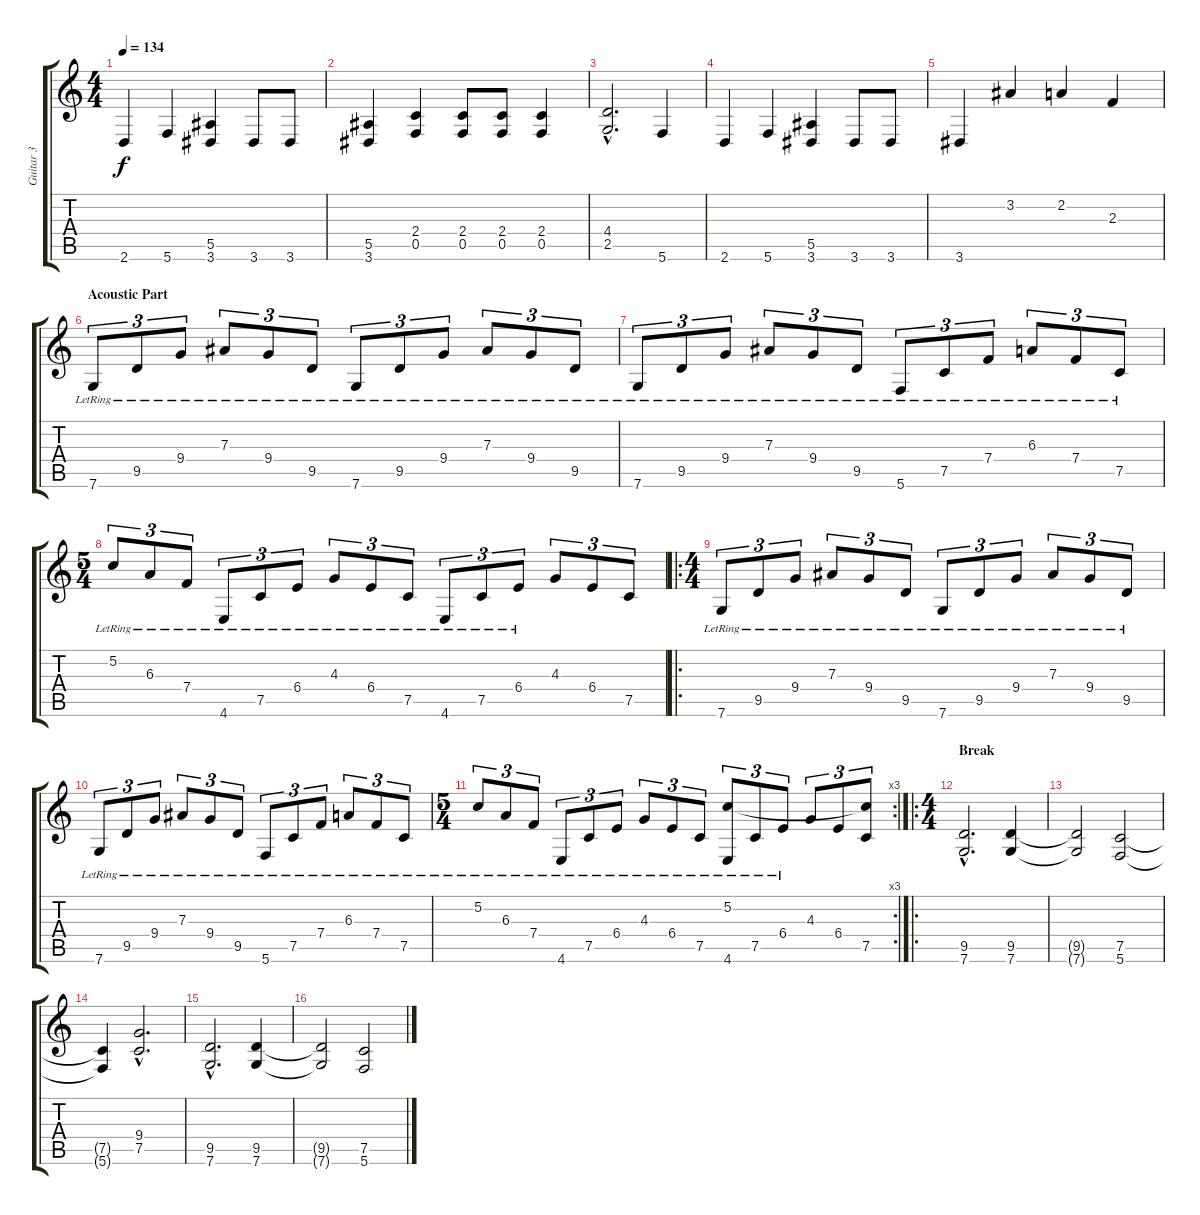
\track ("Guitar 3" "Guitar 3") {instrument overdrivenguitar}
\staff {score tabs}
\tuning (C4 G3 Eb3 Bb2 F2 C2) {hide}
\ts (4 4)
\tempo 134
\clef g2
\ks c
2.6.4{dy f} 5.6.4 (5.5 3.6).4 3.6.8 3.6.8 |
(5.5 3.6).4 (2.4 0.5).4 (2.4 0.5).8 (2.4 0.5).8 (2.4 0.5).4 |
(4.4{hac} 2.5{hac}).2{d} 5.6.4 |
2.6.4 5.6.4 (5.5 3.6).4 3.6.8 3.6.8 |
3.6.4 3.2.4 2.2.4 2.3.4 |
\section ("" "Acoustic Part")
7.6{lr}.8{tu (3 2) instrument acousticguitarsteel} 9.5{lr}.8{tu (3 2)} 9.4{lr}.8{tu (3 2)} 7.3{lr}.8{tu (3 2)} 9.4{lr}.8{tu (3 2)} 9.5{lr}.8{tu (3 2)} 7.6{lr}.8{tu (3 2)} 9.5{lr}.8{tu (3 2)} 9.4{lr}.8{tu (3 2)} 7.3{lr}.8{tu (3 2)} 9.4{lr}.8{tu (3 2)} 9.5{lr}.8{tu (3 2)} |
7.6{lr}.8{tu (3 2) instrument acousticguitarsteel} 9.5{lr}.8{tu (3 2)} 9.4{lr}.8{tu (3 2)} 7.3{lr}.8{tu (3 2)} 9.4{lr}.8{tu (3 2)} 9.5{lr}.8{tu (3 2)} 5.6{lr}.8{tu (3 2)} 7.5{lr}.8{tu (3 2)} 7.4{lr}.8{tu (3 2)} 6.3{lr}.8{tu (3 2)} 7.4{lr}.8{tu (3 2)} 7.5{lr}.8{tu (3 2)} |
\ts (5 4)
5.2{lr}.8{tu (3 2) instrument acousticguitarsteel} 6.3{lr}.8{tu (3 2)} 7.4{lr}.8{tu (3 2)} 4.6{lr}.8{tu (3 2)} 7.5{lr}.8{tu (3 2)} 6.4{lr}.8{tu (3 2)} 4.3{lr}.8{tu (3 2)} 6.4{lr}.8{tu (3 2)} 7.5{lr}.8{tu (3 2)} 4.6{lr}.8{tu (3 2)} 7.5{lr}.8{tu (3 2)} 6.4{lr}.8{tu (3 2)} 4.3.8{tu (3 2)} 6.4.8{tu (3 2)} 7.5.8{tu (3 2)} |
\ro
\ts (4 4)
7.6{lr}.8{tu (3 2) instrument acousticguitarsteel} 9.5{lr}.8{tu (3 2)} 9.4{lr}.8{tu (3 2)} 7.3{lr}.8{tu (3 2)} 9.4{lr}.8{tu (3 2)} 9.5{lr}.8{tu (3 2)} 7.6{lr}.8{tu (3 2)} 9.5{lr}.8{tu (3 2)} 9.4{lr}.8{tu (3 2)} 7.3{lr}.8{tu (3 2)} 9.4{lr}.8{tu (3 2)} 9.5{lr}.8{tu (3 2)} |
7.6{lr}.8{tu (3 2) instrument acousticguitarsteel} 9.5{lr}.8{tu (3 2)} 9.4{lr}.8{tu (3 2)} 7.3{lr}.8{tu (3 2)} 9.4{lr}.8{tu (3 2)} 9.5{lr}.8{tu (3 2)} 5.6{lr}.8{tu (3 2)} 7.5{lr}.8{tu (3 2)} 7.4{lr}.8{tu (3 2)} 6.3{lr}.8{tu (3 2)} 7.4{lr}.8{tu (3 2)} 7.5{lr}.8{tu (3 2)} |
\rc 3
\ts (5 4)
5.2{lr}.8{tu (3 2) instrument acousticguitarsteel} 6.3{lr}.8{tu (3 2)} 7.4{lr}.8{tu (3 2)} 4.6{lr}.8{tu (3 2)} 7.5{lr}.8{tu (3 2)} 6.4{lr}.8{tu (3 2)} 4.3{lr}.8{tu (3 2)} 6.4{lr}.8{tu (3 2)} 7.5{lr}.8{tu (3 2)} (5.2{lr} 4.6{lr}).8{tu (3 2)} 7.5{lr}.8{tu (3 2)} 6.4{lr}.8{tu (3 2)} 4.3.8{tu (3 2)} 6.4.8{tu (3 2)} (5.2{t} 7.5).8{tu (3 2)} |
\ro
\ts (4 4)
\section ("" "Break")
(9.5{hac} 7.6{hac}).2{d instrument overdrivenguitar} (9.5 7.6).4 |
(9.5{t} 7.6{t}).2 (7.5 5.6).2 |
(7.5{t} 5.6{t}).4 (9.4{hac} 7.5{hac}).2{d} |
(9.5{hac} 7.6{hac}).2{d} (9.5 7.6).4 |
(9.5{t} 7.6{t}).2 (7.5 5.6).2
